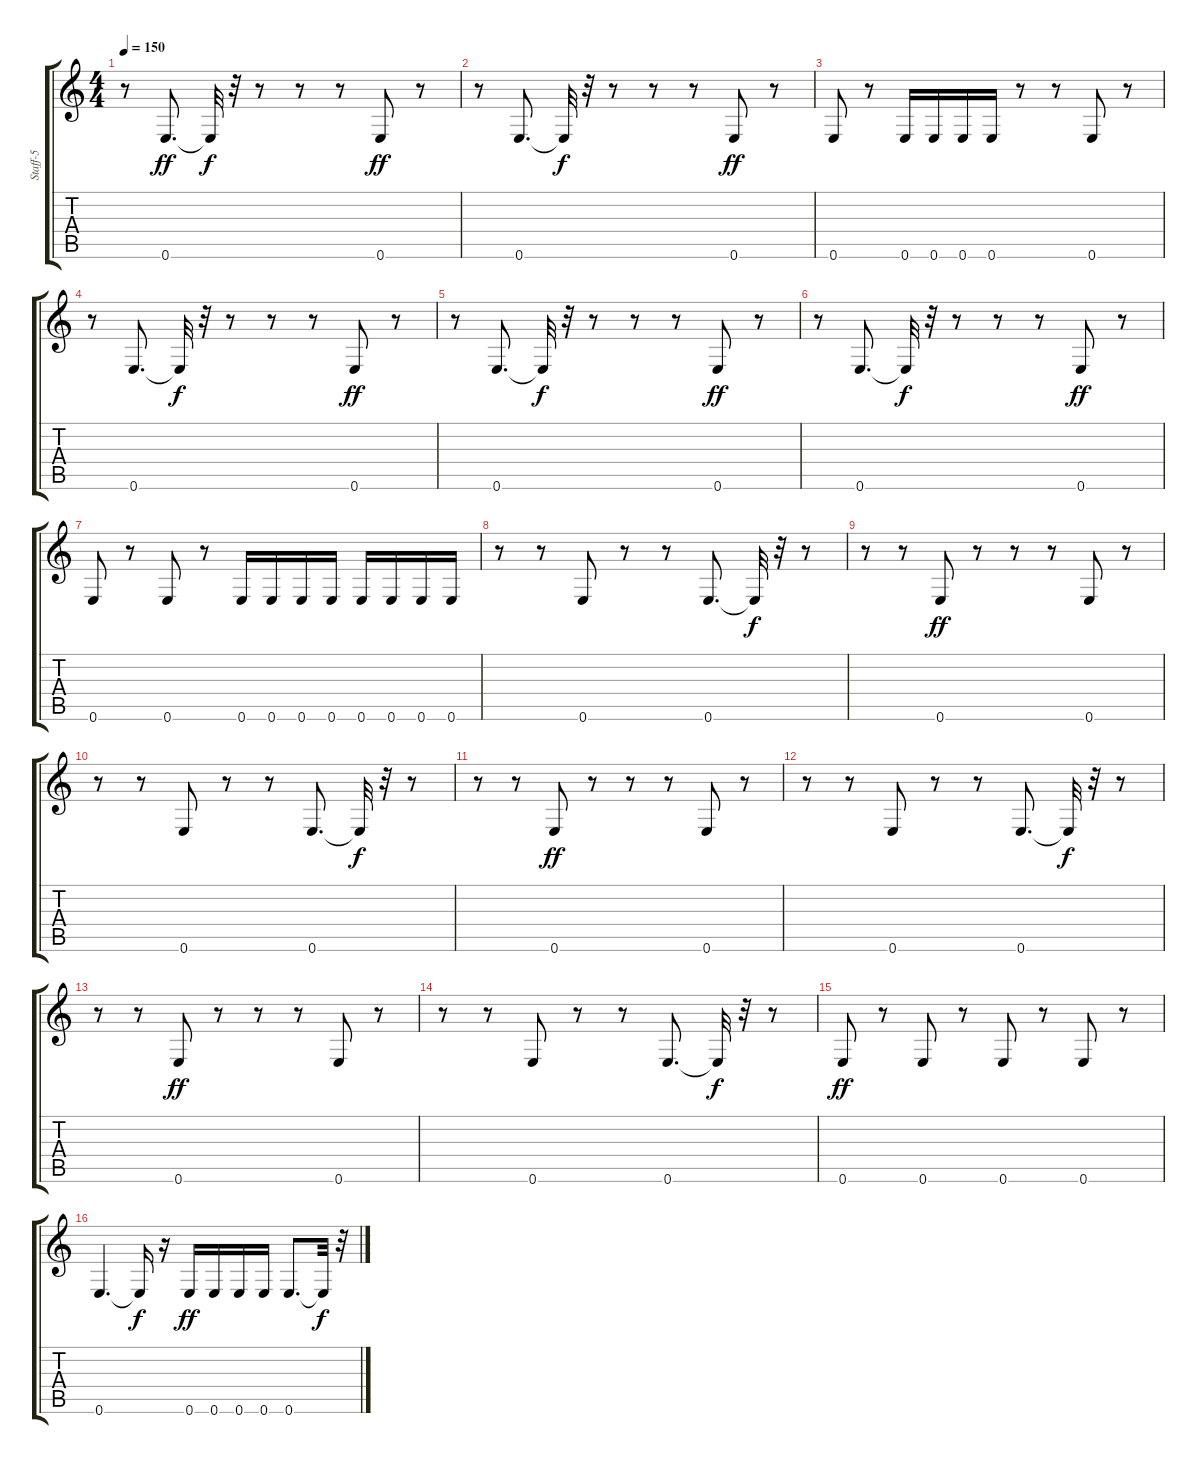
\track ("Staff-5" "Staff-5") {instrument acousticguitarnylon}
\staff {score tabs}
\tuning (E4 B3 G3 D3 A2 E2) {hide}
\ts (4 4)
\tempo 150
\clef g2
\ks c
r.8{dy ff} 0.6.8{d} 0.6{t}.32{dy f} r.32 r.8 r.8 r.8 0.6.8{dy ff} r.8 |
r.8 0.6.8{d} 0.6{t}.32{dy f} r.32 r.8 r.8 r.8 0.6.8{dy ff} r.8 |
0.6.8 r.8 0.6.16 0.6.16 0.6.16 0.6.16 r.8 r.8 0.6.8 r.8 |
r.8 0.6.8{d} 0.6{t}.32{dy f} r.32 r.8 r.8 r.8 0.6.8{dy ff} r.8 |
r.8 0.6.8{d} 0.6{t}.32{dy f} r.32 r.8 r.8 r.8 0.6.8{dy ff} r.8 |
r.8 0.6.8{d} 0.6{t}.32{dy f} r.32 r.8 r.8 r.8 0.6.8{dy ff} r.8 |
0.6.8 r.8 0.6.8 r.8 0.6.16 0.6.16 0.6.16 0.6.16 0.6.16 0.6.16 0.6.16 0.6.16 |
r.8 r.8 0.6.8 r.8 r.8 0.6.8{d} 0.6{t}.32{dy f} r.32 r.8 |
r.8 r.8 0.6.8{dy ff} r.8 r.8 r.8 0.6.8 r.8 |
r.8 r.8 0.6.8 r.8 r.8 0.6.8{d} 0.6{t}.32{dy f} r.32 r.8 |
r.8 r.8 0.6.8{dy ff} r.8 r.8 r.8 0.6.8 r.8 |
r.8 r.8 0.6.8 r.8 r.8 0.6.8{d} 0.6{t}.32{dy f} r.32 r.8 |
r.8 r.8 0.6.8{dy ff} r.8 r.8 r.8 0.6.8 r.8 |
r.8 r.8 0.6.8 r.8 r.8 0.6.8{d} 0.6{t}.32{dy f} r.32 r.8 |
0.6.8{dy ff} r.8 0.6.8 r.8 0.6.8 r.8 0.6.8 r.8 |
0.6.4{d} 0.6{t}.16{dy f} r.16 0.6.16{dy ff} 0.6.16 0.6.16 0.6.16 0.6.8{d} 0.6{t}.32{dy f} r.32
